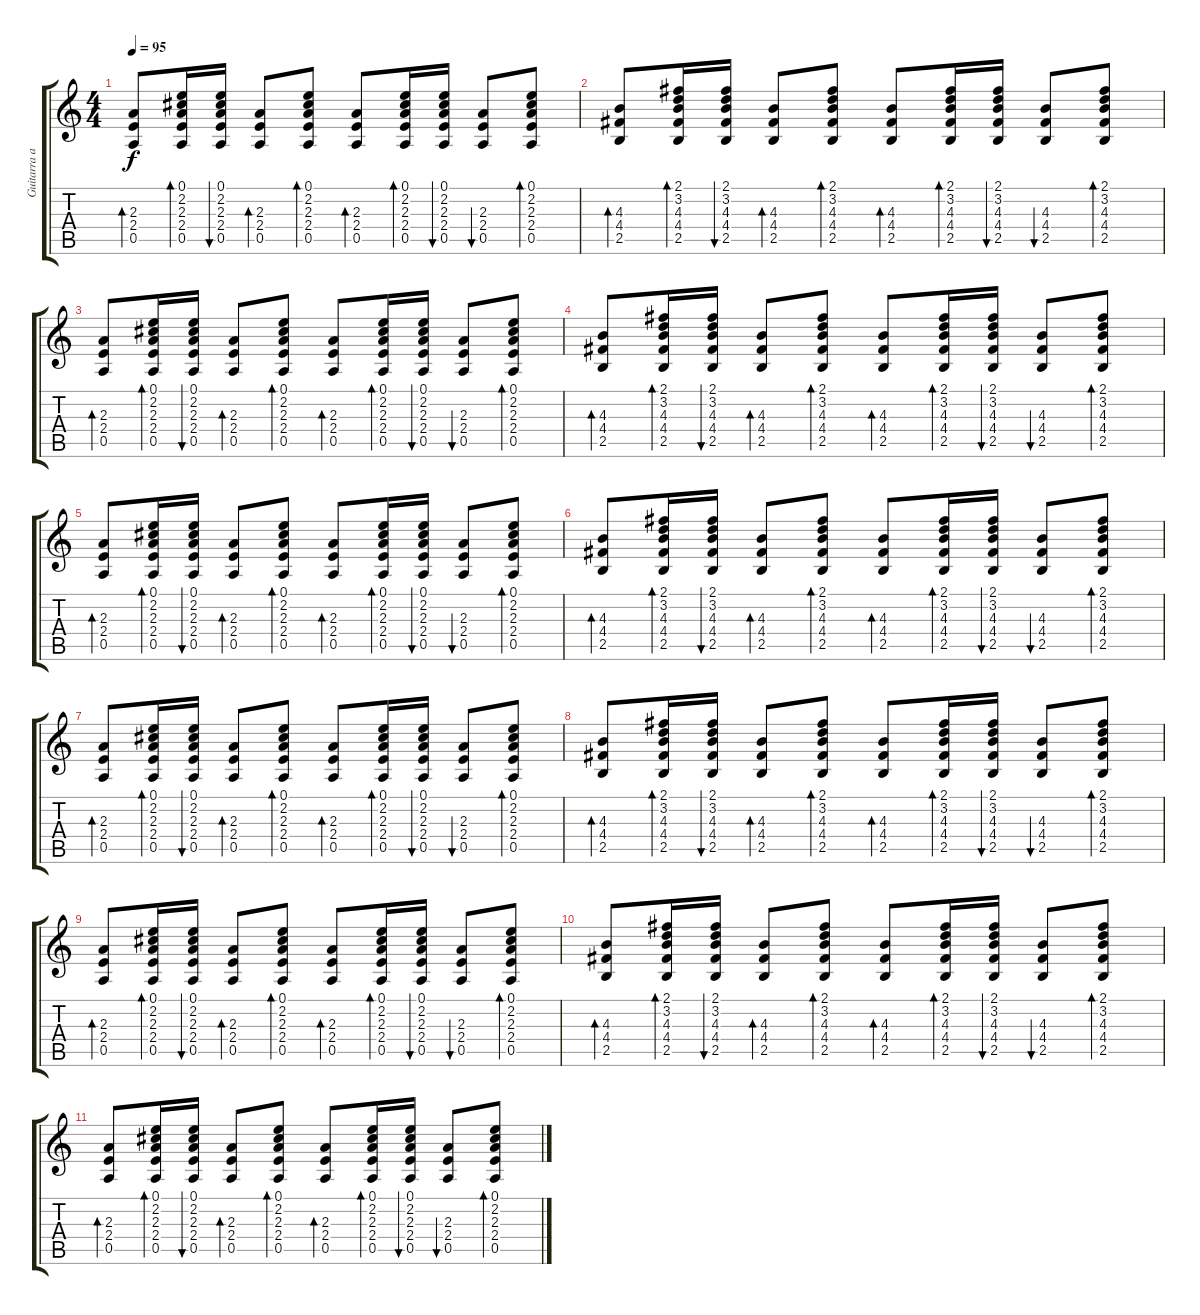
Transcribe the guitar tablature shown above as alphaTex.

\track ("Guitarra acustica" "Guitarra a") {instrument electricguitarjazz}
\staff {score tabs}
\tuning (E4 B3 G3 D3 A2 E2) {hide}
\ts (4 4)
\tempo 95
\clef g2
\ks c
(2.3 2.4 0.5).8{bd 60 dy f} (0.1 2.2 2.3 2.4 0.5).16{bd 60} (0.1 2.2 2.3 2.4 0.5).16{bu 60} (2.3 2.4 0.5).8{bd 60} (0.1 2.2 2.3 2.4 0.5).8{bd 60} (2.3 2.4 0.5).8{bd 60} (0.1 2.2 2.3 2.4 0.5).16{bd 60} (0.1 2.2 2.3 2.4 0.5).16{bu 60} (2.3 2.4 0.5).8{bu 60} (0.1 2.2 2.3 2.4 0.5).8{bd 60} |
(4.3 4.4 2.5).8{bd 60} (2.1 3.2 4.3 4.4 2.5).16{bd 60} (2.1 3.2 4.3 4.4 2.5).16{bu 60} (4.3 4.4 2.5).8{bd 60} (2.1 3.2 4.3 4.4 2.5).8{bd 60} (4.3 4.4 2.5).8{bd 60} (2.1 3.2 4.3 4.4 2.5).16{bd 60} (2.1 3.2 4.3 4.4 2.5).16{bu 60} (4.3 4.4 2.5).8{bu 60} (2.1 3.2 4.3 4.4 2.5).8{bd 60} |
(2.3 2.4 0.5).8{bd 60} (0.1 2.2 2.3 2.4 0.5).16{bd 60} (0.1 2.2 2.3 2.4 0.5).16{bu 60} (2.3 2.4 0.5).8{bd 60} (0.1 2.2 2.3 2.4 0.5).8{bd 60} (2.3 2.4 0.5).8{bd 60} (0.1 2.2 2.3 2.4 0.5).16{bd 60} (0.1 2.2 2.3 2.4 0.5).16{bu 60} (2.3 2.4 0.5).8{bu 60} (0.1 2.2 2.3 2.4 0.5).8{bd 60} |
(4.3 4.4 2.5).8{bd 60} (2.1 3.2 4.3 4.4 2.5).16{bd 60} (2.1 3.2 4.3 4.4 2.5).16{bu 60} (4.3 4.4 2.5).8{bd 60} (2.1 3.2 4.3 4.4 2.5).8{bd 60} (4.3 4.4 2.5).8{bd 60} (2.1 3.2 4.3 4.4 2.5).16{bd 60} (2.1 3.2 4.3 4.4 2.5).16{bu 60} (4.3 4.4 2.5).8{bu 60} (2.1 3.2 4.3 4.4 2.5).8{bd 60} |
(2.3 2.4 0.5).8{bd 60} (0.1 2.2 2.3 2.4 0.5).16{bd 60} (0.1 2.2 2.3 2.4 0.5).16{bu 60} (2.3 2.4 0.5).8{bd 60} (0.1 2.2 2.3 2.4 0.5).8{bd 60} (2.3 2.4 0.5).8{bd 60} (0.1 2.2 2.3 2.4 0.5).16{bd 60} (0.1 2.2 2.3 2.4 0.5).16{bu 60} (2.3 2.4 0.5).8{bu 60} (0.1 2.2 2.3 2.4 0.5).8{bd 60} |
(4.3 4.4 2.5).8{bd 60 volume 10} (2.1 3.2 4.3 4.4 2.5).16{bd 60} (2.1 3.2 4.3 4.4 2.5).16{bu 60} (4.3 4.4 2.5).8{bd 60} (2.1 3.2 4.3 4.4 2.5).8{bd 60} (4.3 4.4 2.5).8{bd 60} (2.1 3.2 4.3 4.4 2.5).16{bd 60} (2.1 3.2 4.3 4.4 2.5).16{bu 60} (4.3 4.4 2.5).8{bu 60} (2.1 3.2 4.3 4.4 2.5).8{bd 60} |
(2.3 2.4 0.5).8{bd 60 volume 9} (0.1 2.2 2.3 2.4 0.5).16{bd 60} (0.1 2.2 2.3 2.4 0.5).16{bu 60} (2.3 2.4 0.5).8{bd 60} (0.1 2.2 2.3 2.4 0.5).8{bd 60} (2.3 2.4 0.5).8{bd 60} (0.1 2.2 2.3 2.4 0.5).16{bd 60} (0.1 2.2 2.3 2.4 0.5).16{bu 60} (2.3 2.4 0.5).8{bu 60} (0.1 2.2 2.3 2.4 0.5).8{bd 60} |
(4.3 4.4 2.5).8{bd 60 volume 8} (2.1 3.2 4.3 4.4 2.5).16{bd 60} (2.1 3.2 4.3 4.4 2.5).16{bu 60} (4.3 4.4 2.5).8{bd 60} (2.1 3.2 4.3 4.4 2.5).8{bd 60} (4.3 4.4 2.5).8{bd 60} (2.1 3.2 4.3 4.4 2.5).16{bd 60} (2.1 3.2 4.3 4.4 2.5).16{bu 60} (4.3 4.4 2.5).8{bu 60} (2.1 3.2 4.3 4.4 2.5).8{bd 60} |
(2.3 2.4 0.5).8{bd 60 volume 7} (0.1 2.2 2.3 2.4 0.5).16{bd 60} (0.1 2.2 2.3 2.4 0.5).16{bu 60} (2.3 2.4 0.5).8{bd 60} (0.1 2.2 2.3 2.4 0.5).8{bd 60} (2.3 2.4 0.5).8{bd 60 volume 6} (0.1 2.2 2.3 2.4 0.5).16{bd 60} (0.1 2.2 2.3 2.4 0.5).16{bu 60} (2.3 2.4 0.5).8{bu 60} (0.1 2.2 2.3 2.4 0.5).8{bd 60} |
(4.3 4.4 2.5).8{bd 60 volume 5} (2.1 3.2 4.3 4.4 2.5).16{bd 60} (2.1 3.2 4.3 4.4 2.5).16{bu 60} (4.3 4.4 2.5).8{bd 60} (2.1 3.2 4.3 4.4 2.5).8{bd 60} (4.3 4.4 2.5).8{bd 60 volume 4} (2.1 3.2 4.3 4.4 2.5).16{bd 60} (2.1 3.2 4.3 4.4 2.5).16{bu 60} (4.3 4.4 2.5).8{bu 60} (2.1 3.2 4.3 4.4 2.5).8{bd 60} |
(2.3 2.4 0.5).8{bd 60 volume 3} (0.1 2.2 2.3 2.4 0.5).16{bd 60} (0.1 2.2 2.3 2.4 0.5).16{bu 60} (2.3 2.4 0.5).8{bd 60} (0.1 2.2 2.3 2.4 0.5).8{bd 60 volume 2} (2.3 2.4 0.5).8{bd 60} (0.1 2.2 2.3 2.4 0.5).16{bd 60 volume 1} (0.1 2.2 2.3 2.4 0.5).16{bu 60} (2.3 2.4 0.5).8{bu 60} (0.1 2.2 2.3 2.4 0.5).8{bd 60 volume 0}
